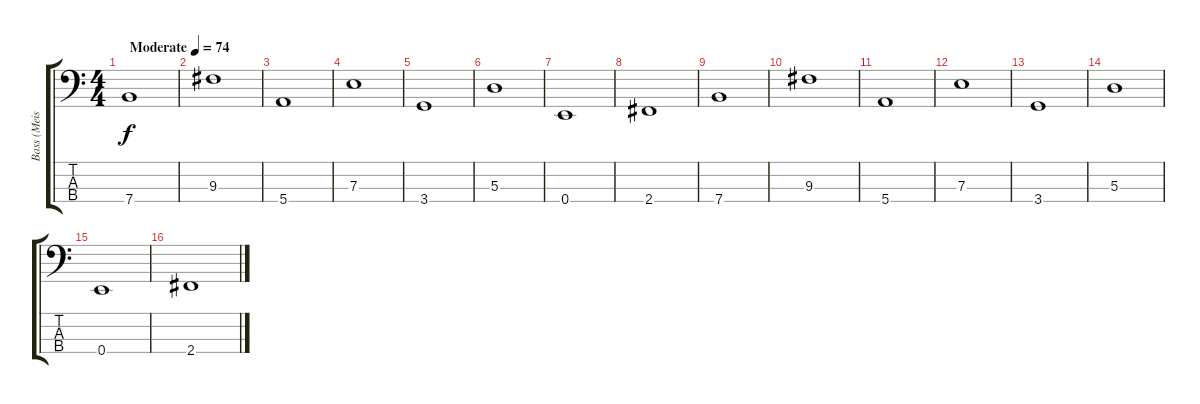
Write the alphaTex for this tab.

\track ("Bass (Meisner)" "Bass (Meis") {instrument slapbass1}
\staff {score tabs}
\tuning (G2 D2 A1 E1) {hide}
\ts (4 4)
\tempo (74 "Moderate")
\clef f4
\ks c
7.4.1{dy f instrument slapbass1} |
9.3.1 |
5.4.1 |
7.3.1 |
3.4.1 |
5.3.1 |
0.4.1 |
2.4.1 |
7.4.1 |
9.3.1 |
5.4.1 |
7.3.1 |
3.4.1 |
5.3.1 |
0.4.1 |
2.4.1
